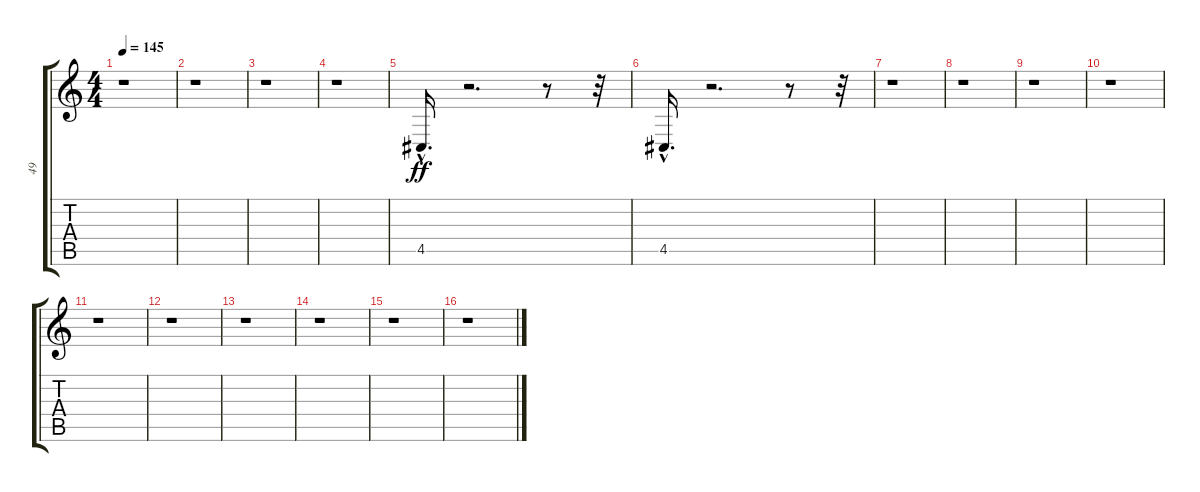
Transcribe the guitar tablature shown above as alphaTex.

\track ("49" "49") {instrument voiceoohs}
\staff {score tabs}
\tuning (E4 B3 G3 D3 A2 E2) {hide}
\ts (4 4)
\tempo 145
\clef g2
\ks c
r.1{dy f} |
r.1 |
r.1 |
r.1 |
4.5{hac}.16{d dy ff} r.2{d} r.8 r.32 |
4.5{hac}.16{d} r.2{d} r.8 r.32 |
r.1 |
r.1 |
r.1 |
r.1 |
r.1 |
r.1 |
r.1 |
r.1 |
r.1 |
r.1
